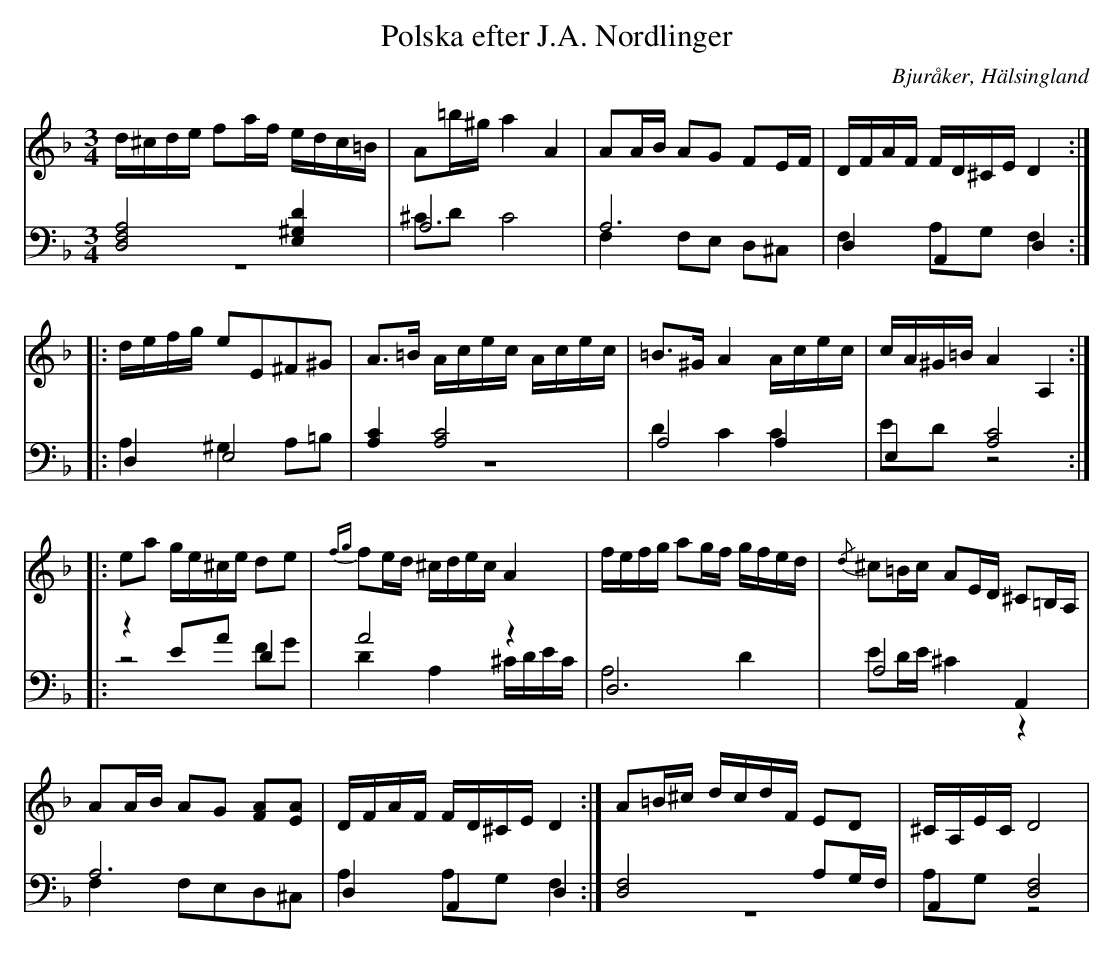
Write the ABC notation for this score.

X:1
T: Polska efter J.A. Nordlinger
O: Bjuråker, Hälsingland
M: 3/4
L: 1/16
K: Dm
V:1
V:2
V:3 merge
V:1
d^cde f2af edc=B |A2=b^g a4 A4 |A2AB A2G2 F2EF |DFAF FD^CE D4 :|
|:defg e2E2^F2^G2| A2>=B2 Acec Acec| =B2>^G2 A4 Acec|cA^G=B A4 A,4:|
|:e2a2 ge^ce d2e2 |{fg}f2ed ^cdec A4|fefg a2gf gfed |{/d}^c2=Bc A2ED ^C2=B,A, |
A2AB A2G2 [F2A2][E2A2]| DFAF FD^CE D4 :| A2=B^c dcdF E2D2 |^CA,EC D8|
V:2 clef=bass
[D,8F,8A,8] [E,4^G,4D4]|A,12|A,12 |D,4 A,,4 D,4:|
|:D,4 E,8|[A,4C4] [A,8C8]|A,8 A,4|E,4 [A,8C8]:|
|:z4 E2A2 D4 |A8 z4 |D,12 |A,8 A,,4 |
A,12 |D,4 A,,4 D,4:| [D,8F,8] A,2G,F, |A,,4 [D,8F,8]|
V:3 clef=bass
z12 |^C2D2 C8 |F,4 F,2E,2 D,2^C,2|F,4 A,2G,2 F,4 :|
|:A,4 ^G,4 A,2=B,2| z12 | D4 C4 C4| E2D2 z8:|
|:z8 F2G2|D4 A,4 ^CDEC|A,8 D4 |E2DE ^C4 z4 |
F,4 F,2E,2D,2^C,2 | A,4 A,2G,2 F,4 :| z12 |A,2G,2 z8|
